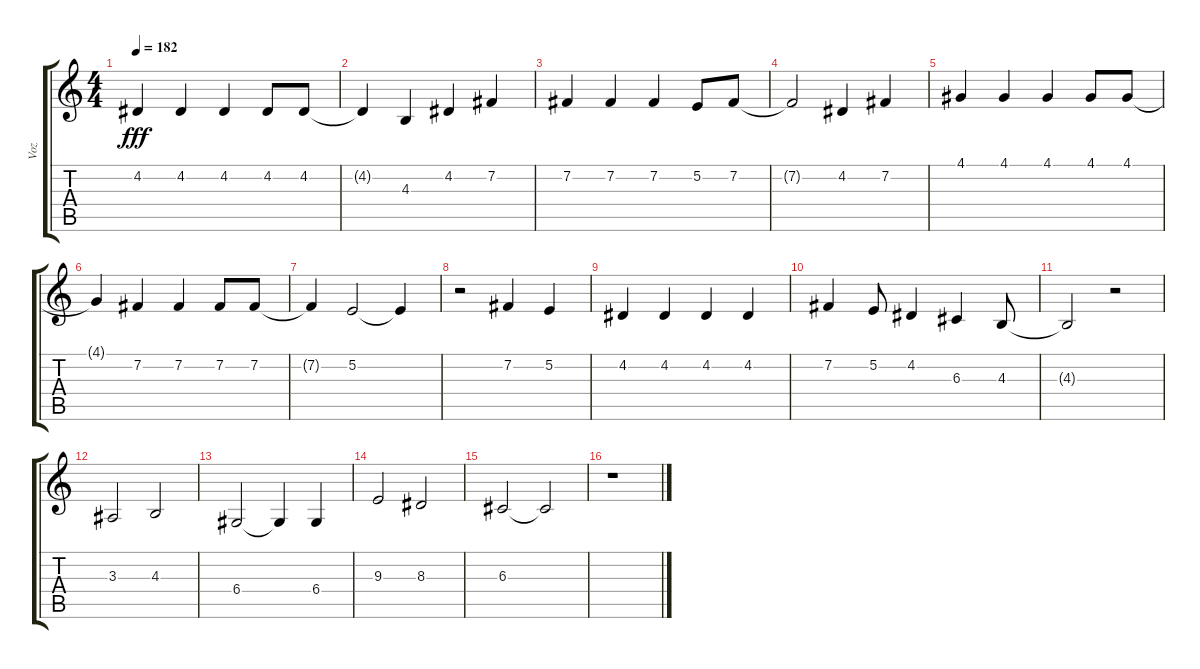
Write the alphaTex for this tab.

\track ("Voz" "Voz") {instrument lead1square}
\staff {score tabs}
\tuning (E4 B3 G3 D3 A2 E2) {hide}
\ts (4 4)
\tempo 182
\clef g2
\ks c
4.2.4{dy fff} 4.2.4 4.2.4 4.2.8 4.2.8 |
4.2{t}.4 4.3.4 4.2.4 7.2.4 |
7.2.4 7.2.4 7.2.4 5.2.8 7.2.8 |
7.2{t}.2 4.2.4 7.2.4 |
4.1.4 4.1.4 4.1.4 4.1.8 4.1.8 |
4.1{t}.4 7.2.4 7.2.4 7.2.8 7.2.8 |
7.2{t}.4 5.2.2 5.2{t}.4 |
r.2 7.2.4 5.2.4 |
4.2.4 4.2.4 4.2.4 4.2.4 |
7.2.4 5.2.8 4.2.4 6.3.4 4.3.8 |
4.3{t}.2 r.2 |
3.3.2 4.3.2 |
6.4.2 6.4{t}.4 6.4.4 |
9.3.2 8.3.2 |
6.3.2 6.3{t}.2 |
r.1
